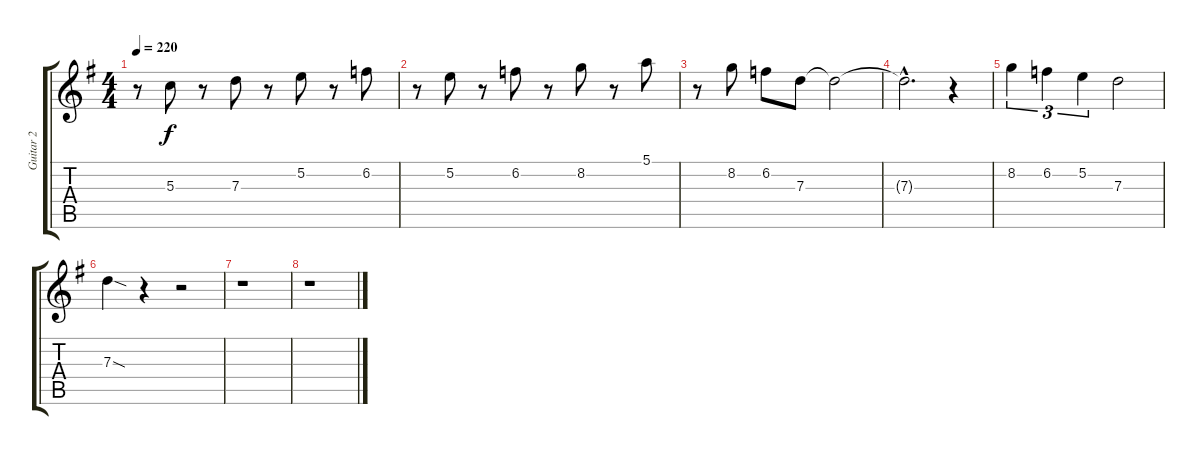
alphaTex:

\track ("Guitar 2" "Guitar 2") {instrument distortionguitar}
\staff {score tabs}
\tuning (E4 B3 G3 D3 A2 E2) {hide}
\ts (4 4)
\tempo 220
\clef g2
\ks g
r.8{dy f} 5.3.8 r.8 7.3.8 r.8 5.2.8 r.8 6.2.8 |
r.8 5.2.8 r.8 6.2.8 r.8 8.2.8 r.8 5.1.8 |
r.8 8.2.8 6.2.8 7.3.8 7.3{t}.2 |
7.3{hac t}.2{d} r.4 |
8.2.4{tu (3 2)} 6.2.4{tu (3 2)} 5.2.4{tu (3 2)} 7.3.2 |
7.3{sod}.4 r.4 r.2 |
r.1 |
r.1
